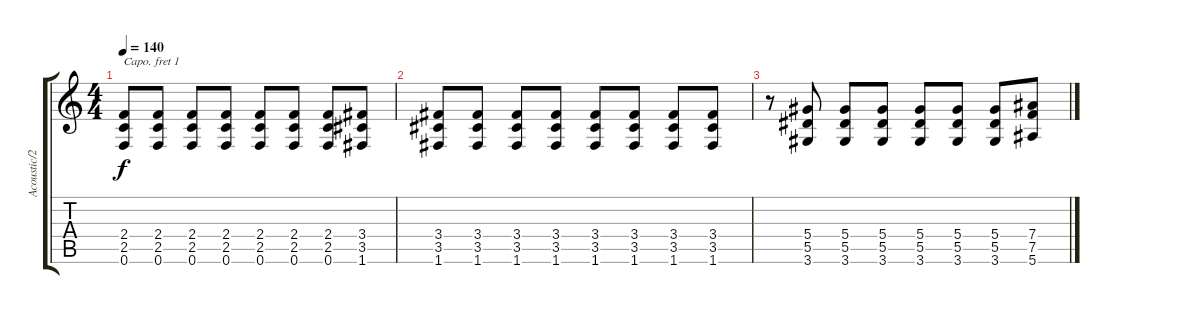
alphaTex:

\track ("Acoustic/2nd" "Acoustic/2") {instrument acousticguitarsteel}
\staff {score tabs}
\capo 1
\tuning (E4 B3 G3 D3 A2 E2) {hide}
\ts (4 4)
\tempo 140
\clef g2
\ks c
(2.4 2.5 0.6).8{dy f} (2.4 2.5 0.6).8 (2.4 2.5 0.6).8 (2.4 2.5 0.6).8 (2.4 2.5 0.6).8 (2.4 2.5 0.6).8 (2.4 2.5 0.6).8 (3.4 3.5 1.6).8 |
(3.4 3.5 1.6).8 (3.4 3.5 1.6).8 (3.4 3.5 1.6).8 (3.4 3.5 1.6).8 (3.4 3.5 1.6).8 (3.4 3.5 1.6).8 (3.4 3.5 1.6).8 (3.4 3.5 1.6).8 |
r.8 (5.4 5.5 3.6).8 (5.4 5.5 3.6).8 (5.4 5.5 3.6).8 (5.4 5.5 3.6).8 (5.4 5.5 3.6).8 (5.4 5.5 3.6).8 (7.4 7.5 5.6).8
